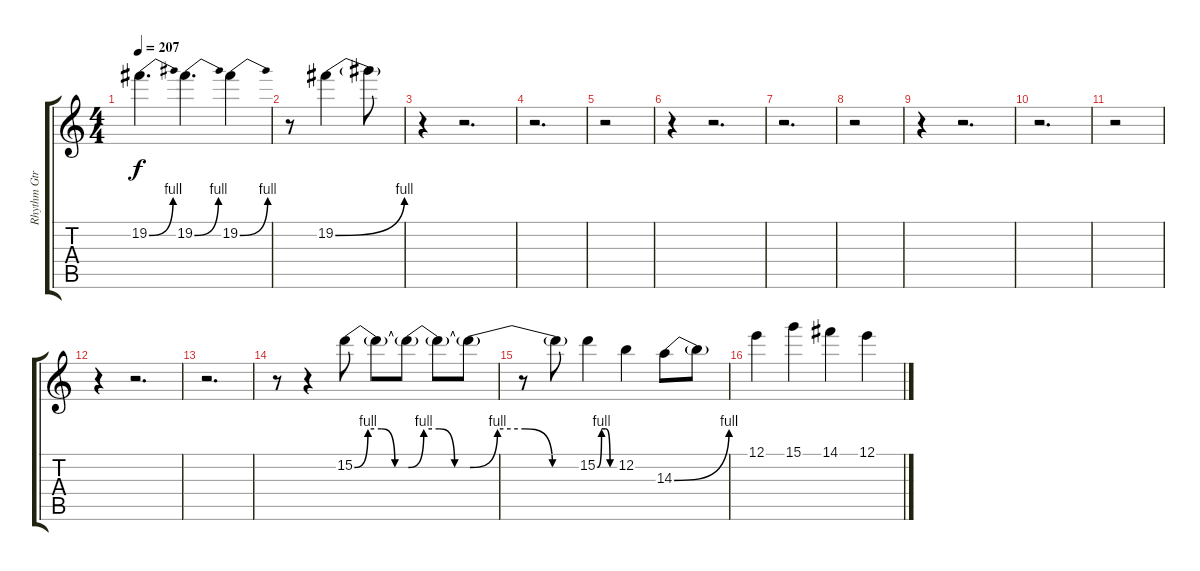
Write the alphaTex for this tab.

\track ("Rhythm Gtr" "Rhythm Gtr") {instrument electricbassfinger}
\staff {score tabs}
\tuning (E4 B3 G3 D3 A2 E2) {hide}
\ts (4 4)
\tempo 207
\clef g2
\ks c
19.2{be (bend 0 0 60 4)}.4{d dy f} 19.2{be (bend 0 0 60 4)}.4{d} 19.2{be (bend 0 0 60 4)}.4 |
r.8 19.2{be (bend 0 0 60 4)}.4 19.2{t}.8 |
r.4 r.2{d} |
r.2{d} |
r.2 |
r.4 r.2{d} |
r.2{d} |
r.2 |
r.4 r.2{d} |
r.2{d} |
r.2 |
r.4 r.2{d} |
r.2{d} |
r.8 r.4 15.2{be (custom 0 0 15 4 30 4 45 0 60 0)}.8 15.2{t}.8 15.2{be (custom 0 0 15 4 30 4 45 0 60 0) t}.8 15.2{t}.8 15.2{be (custom 0 0 15 4 30 4 45 0 60 0) t}.8 |
r.8 15.2{t}.8 15.2{be (custom 0 0 15 4 30 4 45 0 60 0)}.4 12.2.4 14.3{be (bend 0 0 60 4)}.8 14.3{t}.8 |
12.1.4 15.1.4 14.1.4 12.1.4
